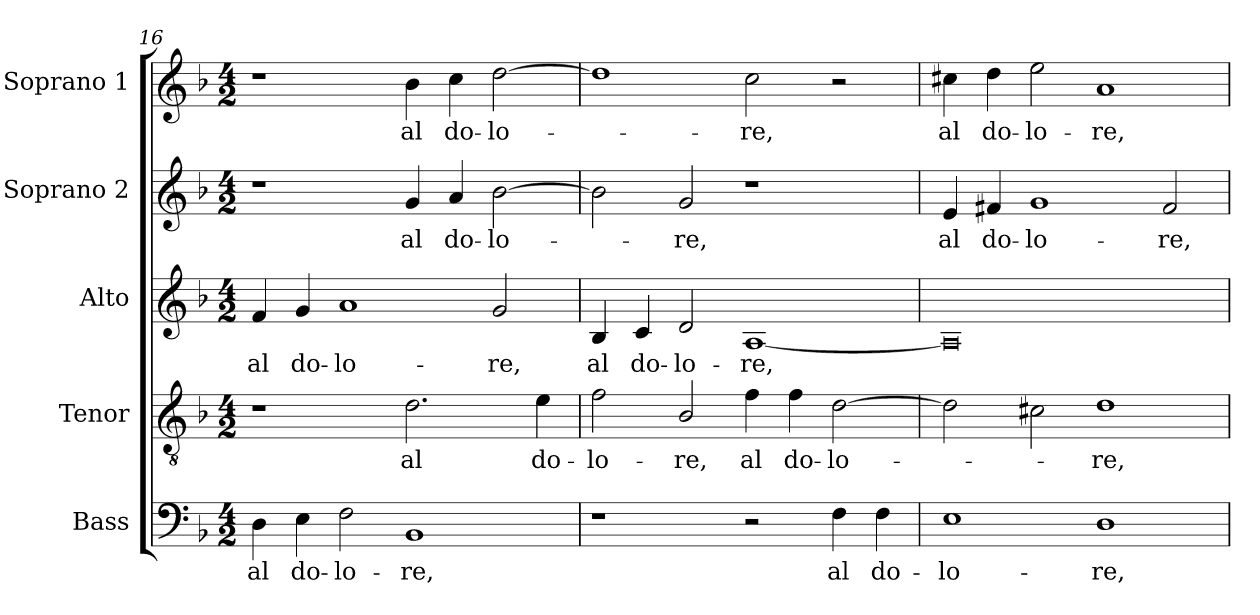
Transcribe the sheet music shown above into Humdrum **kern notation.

**kern	**text	**kern	**text	**kern	**text	**kern	**text	**kern	**text
*part5	*part5	*part4	*part4	*part3	*part3	*part2	*part2	*part1	*part1
*staff5	*staff5	*staff4	*staff4	*staff3	*staff3	*staff2	*staff2	*staff1	*staff1
*I"Bass	*	*I"Tenor	*	*I"Alto	*	*I"Soprano 2	*	*I"Soprano 1	*
*I'B	*	*I'T	*	*I'A	*	*I'S2	*	*I'S1	*
!!LO:LB:g=z
*clefF4	*	*clefGv2	*	*clefG2	*	*clefG2	*	*clefG2	*
*	*	*ITrd7c12	*	*	*	*	*	*	*
*k[b-]	*	*k[b-]	*	*k[b-]	*	*k[b-]	*	*k[b-]	*
*F:	*	*F:	*	*F:	*	*F:	*	*F:	*
*M4/2	*	*M4/2	*	*M4/2	*	*M4/2	*	*M4/2	*
=16	=16	=16	=16	=16	=16	=16	=16	=16	=16
!	!LO:LY:b:color=#000000	!	!	!	!	!	!	!	!
!	!	!	!	!	!LO:LY:b:color=#000000	!	!	!	!
4Di\	al	1r	.	4fi/	al	1r	.	1r	.
!	!LO:LY:b:color=#000000	!	!	!	!	!	!	!	!
!	!	!	!	!	!LO:LY:b:color=#000000	!	!	!	!
4Ei\	do-	.	.	4gi/	do-	.	.	.	.
!	!LO:LY:b:color=#000000	!	!	!	!	!	!	!	!
!	!	!	!	!	!LO:LY:b:color=#000000	!	!	!	!
2Fi\	-lo-	.	.	1ai	-lo-	.	.	.	.
!	!LO:LY:b:color=#000000	!	!	!	!	!	!	!	!
!	!	!	!LO:LY:b:color=#000000	!	!	!	!	!	!
!	!	!	!	!	!	!	!LO:LY:b:color=#000000	!	!
!	!	!	!	!	!	!	!	!	!LO:LY:b:color=#000000
1BB-i	-re,	2.Di\	al	.	.	4gi/	al	4b-i\	al
!	!	!	!	!	!	!	!LO:LY:b:color=#000000	!	!
!	!	!	!	!	!	!	!	!	!LO:LY:b:color=#000000
.	.	.	.	.	.	4ai/	do-	4cci\	do-
!	!	!	!	!	!LO:LY:b:color=#000000	!	!	!	!
!	!	!	!	!	!	!	!LO:LY:b:color=#000000	!	!
!	!	!	!	!	!	!	!	!	!LO:LY:b:color=#000000
.	.	.	.	2gi/	-re,	[2b-i\	-lo-	[2ddi\	-lo-
!	!	!	!LO:LY:b:color=#000000	!	!	!	!	!	!
.	.	4Ei\	do-	.	.	.	.	.	.
=17	=17	=17	=17	=17	=17	=17	=17	=17	=17
!	!	!	!LO:LY:b:color=#000000	!	!	!	!	!	!
!	!	!	!	!	!LO:LY:b:color=#000000	!	!	!	!
1r	.	2Fi\	-lo-	4B-i/	al	2b-i\]	.	1ddi]	.
!	!	!	!	!	!LO:LY:b:color=#000000	!	!	!	!
.	.	.	.	4ci/	do-	.	.	.	.
!	!	!	!LO:LY:b:color=#000000	!	!	!	!	!	!
!	!	!	!	!	!LO:LY:b:color=#000000	!	!	!	!
!	!	!	!	!	!	!	!LO:LY:b:color=#000000	!	!
.	.	2BB-i/	-re,	2di/	-lo-	2gi/	-re,	.	.
!	!	!	!LO:LY:b:color=#000000	!	!	!	!	!	!
!	!	!	!	!	!LO:LY:b:color=#000000	!	!	!	!
!	!	!	!	!	!	!	!	!	!LO:LY:b:color=#000000
2r	.	4Fi\	al	[1Ai	-re,	1r	.	2cci\	-re,
!	!	!	!LO:LY:b:color=#000000	!	!	!	!	!	!
.	.	4Fi\	do-	.	.	.	.	.	.
!	!LO:LY:b:color=#000000	!	!	!	!	!	!	!	!
!	!	!	!LO:LY:b:color=#000000	!	!	!	!	!	!
4Fi\	al	[2Di\	-lo-	.	.	.	.	2r	.
!	!LO:LY:b:color=#000000	!	!	!	!	!	!	!	!
4Fi\	do-	.	.	.	.	.	.	.	.
=18	=18	=18	=18	=18	=18	=18	=18	=18	=18
!	!LO:LY:b:color=#000000	!	!	!	!	!	!	!	!
!	!	!	!	!	!	!	!LO:LY:b:color=#000000	!	!
!	!	!	!	!	!	!	!	!	!LO:LY:b:color=#000000
1Ei	-lo-	2Di\]	.	0Ai]	.	4ei/	al	4cc#Xi\	al
!	!	!	!	!	!	!	!LO:LY:b:color=#000000	!	!
!	!	!	!	!	!	!	!	!	!LO:LY:b:color=#000000
.	.	.	.	.	.	4f#Xi/	do-	4ddi\	do-
!	!	!	!	!	!	!	!LO:LY:b:color=#000000	!	!
!	!	!	!	!	!	!	!	!	!LO:LY:b:color=#000000
.	.	2C#Xi\	.	.	.	1gi	-lo-	2eei\	-lo-
!	!LO:LY:b:color=#000000	!	!	!	!	!	!	!	!
!	!	!	!LO:LY:b:color=#000000	!	!	!	!	!	!
!	!	!	!	!	!	!	!	!	!LO:LY:b:color=#000000
1Di	-re,	1Di	-re,	.	.	.	.	1ai	-re,
!	!	!	!	!	!	!	!LO:LY:b:color=#000000	!	!
.	.	.	.	.	.	2f#i/	-re,	.	.
=	=	=	=	=	=	=	=	=	=
*-	*-	*-	*-	*-	*-	*-	*-	*-	*-
